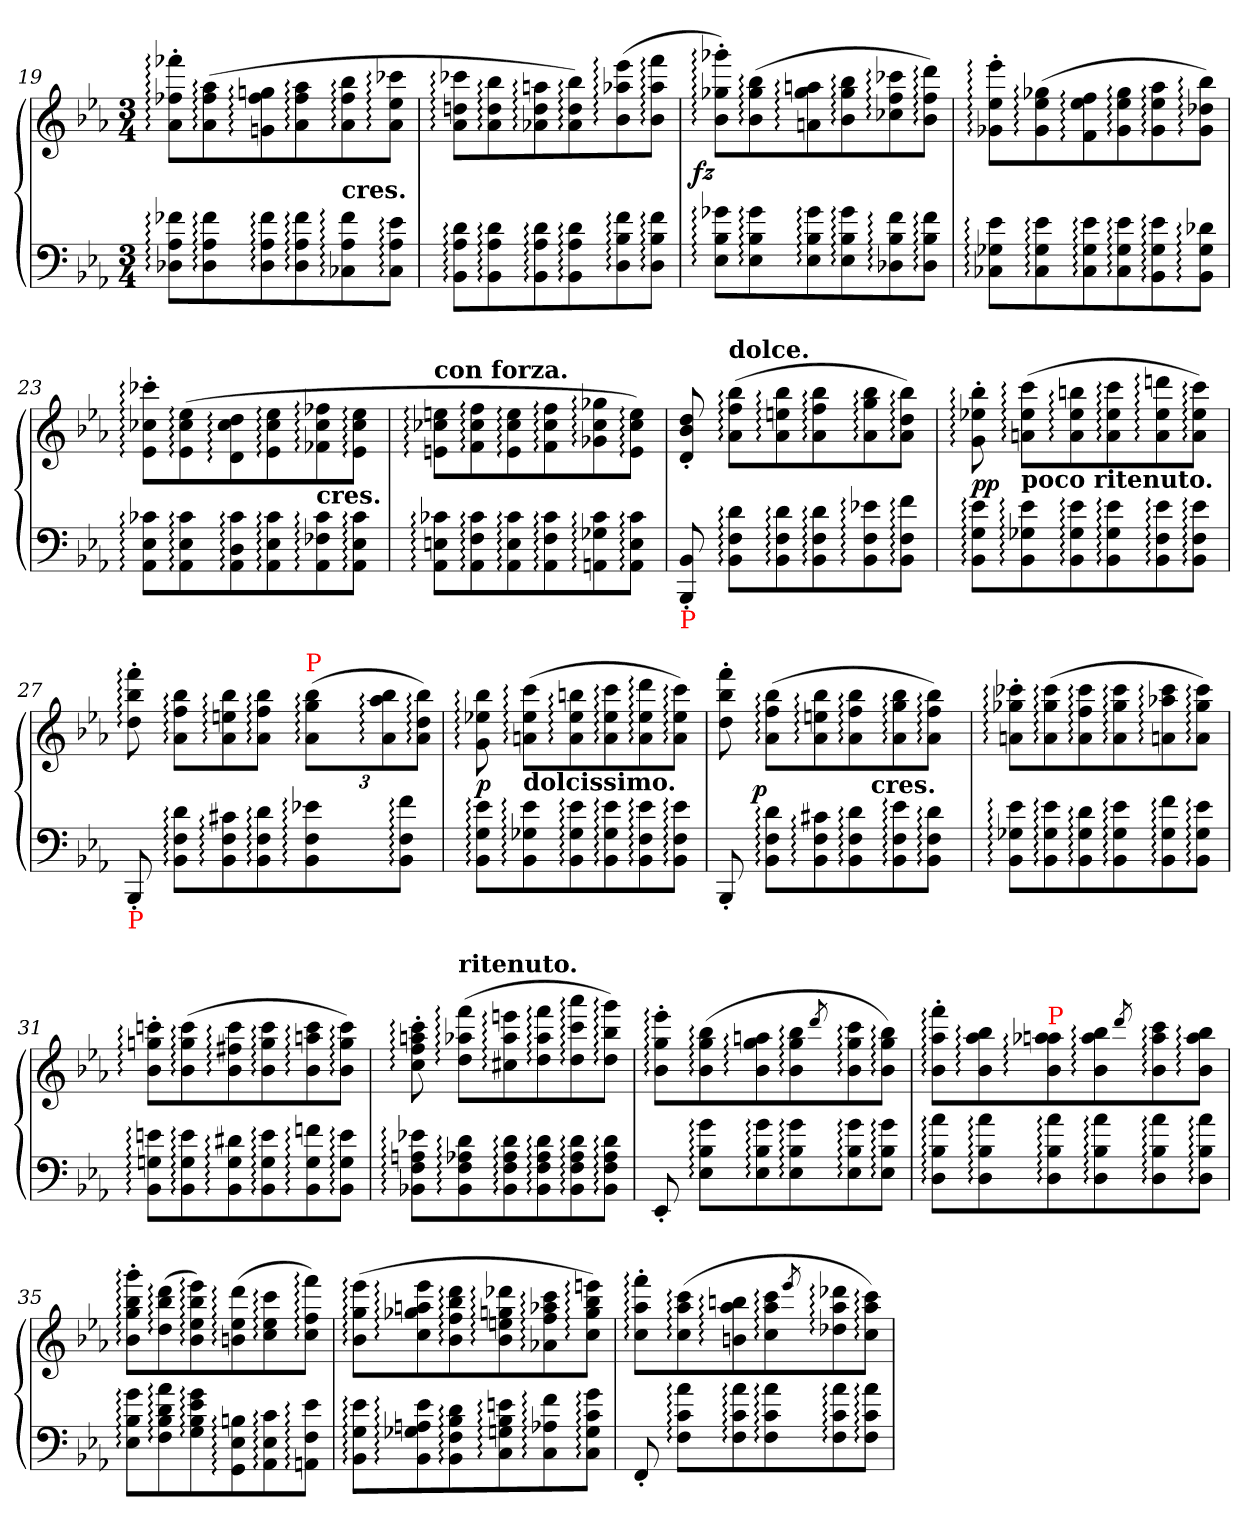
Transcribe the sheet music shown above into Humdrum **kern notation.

**kern	**kern	**dynam
*part1	*part1	*part1
*staff2	*staff1	*staff1/2
*clefF4	*clefG2	*
*k[b-e-a-]	*k[b-e-a-]	*
*E-:	*E-:	*
*M3/4	*M3/4	*
=19	=19	=19
8f-X: 8A-: 8D-X:L	8fff-X:'> 8ff-X:'> 8a-:'>L	.
8f-: 8A-: 8D-:	(>8aa-: 8ff-: 8a-:	.
8f-: 8A-: 8D-:	8ggn: 8ff-: 8gn:	.
8f-: 8A-: 8D-:	8aa-: 8ff-: 8a-:	.
!	!LO:TX:c:B:t=cres.	!
8f-: 8A-: 8C-X:	8bb-: 8ff-: 8a-:	.
8e-: 8A-: 8C-:J	8ccc-X: 8ee-: 8a-:J	.
=20	=20	=20
8d: 8A-: 8BB-:L	8ccc-X: 8ddn: 8a-:L	.
8d: 8A-: 8BB-:	8bb-: 8dd: 8a-:	.
8d: 8A-: 8BB-:	8aan: 8dd: 8a-X:	.
8d: 8A-: 8BB-:	8bb-: 8dd: 8a-:)	.
8f: 8B-: 8D:	(>8eee-: 8aa-X: 8b-:	.
8f: 8B-: 8D:J	8fff: 8aa-: 8b-:J	.
=21	=21	=21
!	!	!LO:DY:rj
8g-X: 8B-: 8E-:L	8ggg-X:'> 8gg-X:'> 8b-:'>L)	fz
8g-: 8B-: 8E-:	(>8bb-: 8gg-: 8b-:	.
8g-: 8B-: 8E-:	8aan: 8gg-: 8an:	.
8g-: 8B-: 8E-:	8bb-: 8gg-: 8b-:	.
8f: 8B-: 8D-X:	8ccc-X: 8ff: 8cc-X:	.
8f: 8B-: 8D-:J	8ddd: 8ff: 8b-:J)	.
=22	=22	=22
8e-: 8G-X: 8C-X:L	8eee-:'> 8ee-:'> 8g-X:'>L	.
8e-: 8G-: 8C-:	(>8gg-X: 8ee-: 8g-:	.
8e-: 8G-: 8C-:	8ff: 8ee-: 8f:	.
8e-: 8G-: 8C-:	8gg-: 8ee-: 8g-:	.
8e-: 8G-: 8BB-:	8aa-: 8ee-: 8g-:	.
8d-X: 8G-: 8BB-:J	8bb-: 8dd-X: 8g-:J)	.
=23	=23	=23
8c-X: 8E-: 8AA-:L	8ccc-X:'>\ 8cc-X:'>\ 8e-:'>\L	.
8c-: 8E-: 8AA-:	(>8ee-: 8cc-: 8e-:	.
8c-: 8D: 8AA-:	8dd: 8cc-: 8d:	.
8c-: 8E-: 8AA-:	8ee-: 8cc-: 8e-:	.
!	!LO:TX:c:B:t=cres.	!
8c-: 8F-X: 8AA-:	8ff-X: 8cc-: 8f-X:	.
8c-: 8E-: 8AA-:J	8ee-: 8cc-: 8e-:J	.
=24	=24	=24
!	!LO:TX:a:B:t=con forza.	!
8c-X: 8En: 8AA-:L	8een: 8cc-X: 8en:L	.
8c-: 8F: 8AA-:	8ff: 8cc-: 8f:	.
8c-: 8E: 8AA-:	8ee: 8cc-: 8e:	.
8c-: 8F: 8AA-:	8ff: 8cc-: 8f:	.
8c-: 8G-X: 8AAn:	8gg-X: 8cc-: 8g-X:	.
8c-: 8E: 8AA:J	8ee: 8cc-: 8e:J)	.
=25	=25	=25
!LO:TX:b:color=red:t=P	!	!
8BB-'< 8BBB-'<	8dd'< 8b-'< 8d'<	.
!	!LO:TX:a:B:t=dolce.	!
8d: 8F: 8BB-:L	(>8bb-: 8ff: 8a-:L	.
8d: 8F: 8BB-:	8bb-: 8een: 8a-:	.
8d: 8F: 8BB-:	8bb-: 8ff: 8a-:	.
8e-X: 8F: 8BB-:	8bb-: 8gg: 8a-:	.
8f: 8F: 8BB-:J	8bb-: 8dd: 8a-:J)	.
=26	=26	=26
8e-: 8G: 8BB-:L	8bb-:'> 8ee-X:'> 8g:'>	pp
!	!LO:TX:b:B:t=poco ritenuto.	!
8e-: 8G-X: 8BB-:	(>8ccc: 8ee-: 8an:L	.
8e-: 8G-: 8BB-:	8bbn: 8ee-: 8a:	.
8e-: 8G-: 8BB-:	8ccc: 8ee-: 8a:	.
8e-: 8F: 8BB-:	8dddn: 8ee-: 8a:	.
8e-: 8F: 8BB-:J	8ccc: 8ee-: 8a:J)	.
=27	=27	=27
!LO:TX:b:color=red:t=P	!	!
8BBB-'<	8fff:'> 8bb-:'> 8dd:'>	.
8d: 8F: 8BB-:L	8bb-: 8ff: 8a-:L	.
8c#X: 8F: 8BB-:	8bb-: 8een: 8a-:	.
8d: 8F: 8BB-:	8bb-: 8ff: 8a-:J	.
*	*Xbrackettup	*
!	!LO:TX:a:color=red:t=P	!
8e-X: 8F: 8BB-:	(>12bb-: 12gg: 12a-:L	.
.	12bb-: 12aa-: 12a-:	.
8f: 8F: 8BB-:J	.	.
.	12bb-: 12dd: 12a-:J)	.
=28	=28	=28
8e-: 8G: 8BB-:L	8bb-: 8ee-X: 8g:	p
!	!LO:TX:b:B:t=dolcissimo.	!
8e-: 8G-X: 8BB-:	(>8ccc: 8ee-: 8an:L	.
8e-: 8G-: 8BB-:	8bbn: 8ee-: 8a:	.
8e-: 8G-: 8BB-:	8ccc: 8ee-: 8a:	.
8e-: 8F: 8BB-:	8ddd: 8ee-: 8a:	.
8e-: 8F: 8BB-:J	8ccc: 8ee-: 8a:J)	.
=29	=29	=29
*	*^	*
8BBB-'<	8fff'> 8bb-'> 8dd'>	4..ryy	.
!	!	!	!LO:DY:rj
8d: 8F: 8BB-:L	(>8bb-: 8ff: 8a-:L	.	p
8c#X: 8F: 8BB-:	8bb-: 8een: 8a-:	.	.
8d: 8F: 8BB-:	8bb-: 8ff: 8a-:	.	.
!	!	!LO:TX:c:B:t=cres.	!
.	.	4ryy	.
8e-: 8F: 8BB-:	8bb-: 8gg: 8a-:	.	.
8d: 8F: 8BB-:J	8bb-: 8ff: 8a-:J)	.	.
.	.	16ryy	.
*	*v	*v	*
=30	=30	=30
8e-: 8G-X: 8BB-:L	8ccc-X:'> 8gg-X:'> 8an:'>L	.
8e-: 8G-: 8BB-:	(>8ccc-: 8gg-: 8a:	.
8d: 8G-: 8BB-:	8ccc-: 8ff: 8a:	.
8e-: 8G-: 8BB-:	8ccc-: 8gg-: 8a:	.
8f: 8G-: 8BB-:	8ccc-: 8aa-X: 8an:	.
8e-: 8G-: 8BB-:J	8ccc-: 8gg-: 8a:J)	.
=31	=31	=31
8en: 8Gn: 8BB-:L	8cccn:'> 8ggn:'> 8b-:'>L	.
8e: 8G: 8BB-:	(>8ccc: 8gg: 8b-:	.
8d#X: 8G: 8BB-:	8ccc: 8ff#X: 8b-:	.
8e: 8G: 8BB-:	8ccc: 8gg: 8b-:	.
8fn: 8G: 8BB-:	8ccc: 8aan: 8b-:	.
8e: 8G: 8BB-:J	8ccc: 8gg: 8b-:J)	.
=32	=32	=32
8e-X: 8An: 8F: 8BB-X:L	8ccc:' 8aan:' 8ff:' 8cc:'	.
!	!LO:TX:a:B:t=ritenuto.	!
8d: 8A-X: 8F: 8BB-:	(>8fff: 8aa-X: 8dd:L	.
8d: 8A-: 8F: 8BB-:	8eeen: 8aa-: 8cc#X:	.
8d: 8A-: 8F: 8BB-:	8fff: 8aa-: 8dd:	.
8d: 8A-: 8F: 8BB-:	8aaa-: 8ccc: 8dd:	.
8d: 8A-: 8F: 8BB-:J	8ggg: 8bb-: 8dd:J)	.
=33	=33	=33
8EE-'<	8eee-:'> 8gg:'> 8b-:'>L	.
8g: 8B-: 8E-:L	(>8bb-: 8gg: 8b-:	.
8g: 8B-: 8E-:	8aan: 8gg: 8b-:	.
8g: 8B-: 8E-:	8bb-: 8gg: 8b-:	.
.	8qddd/	.
8g: 8B-: 8E-:	8ccc: 8gg: 8b-:	.
8g: 8B-: 8E-:J	8bb-: 8gg: 8b-:J)	.
=34	=34	=34
8a-: 8B-: 8D:L	8fff:'> 8aa-:'> 8b-:'>L	.
8a-: 8B-: 8D:	8bb-: 8aa-: 8b-:	.
!	!LO:TX:a:color=red:t=P	!
8a-: 8B-: 8D:	8aan: 8aa-X: 8b-:	.
8a-: 8B-: 8D:	8bb-: 8aa-: 8b-:	.
.	8qddd/	.
8a-: 8B-: 8D:	8ccc: 8aa-: 8b-:	.
8a-: 8B-: 8D:J	8bb-: 8aa-: 8b-:J	.
=35	=35	=35
8g: 8B-: 8E-:L	8ggg:'> 8bb-:'> 8gg:'> 8b-:'>L	.
8a-: 8d: 8B-: 8F:	(>8ddd: 8bb-: 8dd:	.
8g: 8e-: 8B-: 8G:	8eee-: 8bb-: 8ee-: 8b-:)	.
8Bn: 8E-: 8GG:	(>8ddd: 8ee-: 8bn:	.
8c: 8E-: 8AA-:	8ccc: 8ee-: 8cc:	.
8e-: 8F: 8AAn:J	8fff: 8ff: 8cc:J)	.
=36	=36	=36
8e-: 8G: 8BB-:L	(>8eee-: 8gg: 8b-:L	.
8e-: 8An: 8G-X: 8BB-:	8eee-: 8aan: 8gg-X: 8cc:	.
8d: 8B-: 8F: 8BB-:	8ddd: 8bb-: 8ff: 8b-:	.
8en: 8B-: 8Gn: 8C:	8ddd-X: 8ggn: 8een: 8b-:	.
8f: 8A-X: 8C:	8ccc: 8aa-X: 8ff: 8a-X:	.
8g: 8c: 8G: 8C:J	8eeen: 8bb-: 8gg: 8cc:J)	.
=37	=37	=37
8FF'<	8fff:'> 8aa-:'> 8cc:'>L	.
8a-: 8c: 8F:L	(>8ccc: 8aa-: 8cc:	.
8a-: 8c: 8F:	8bbn: 8aa-: 8bn:	.
8a-: 8c: 8F:	8ccc: 8aa-: 8cc:	.
.	8qeee-/	.
8a-: 8c: 8F:	8ddd-X: 8aa-: 8dd-X:	.
8a-: 8c: 8F:J	8ccc: 8aa-: 8cc:J)	.
=	=	=
*-	*-	*-
